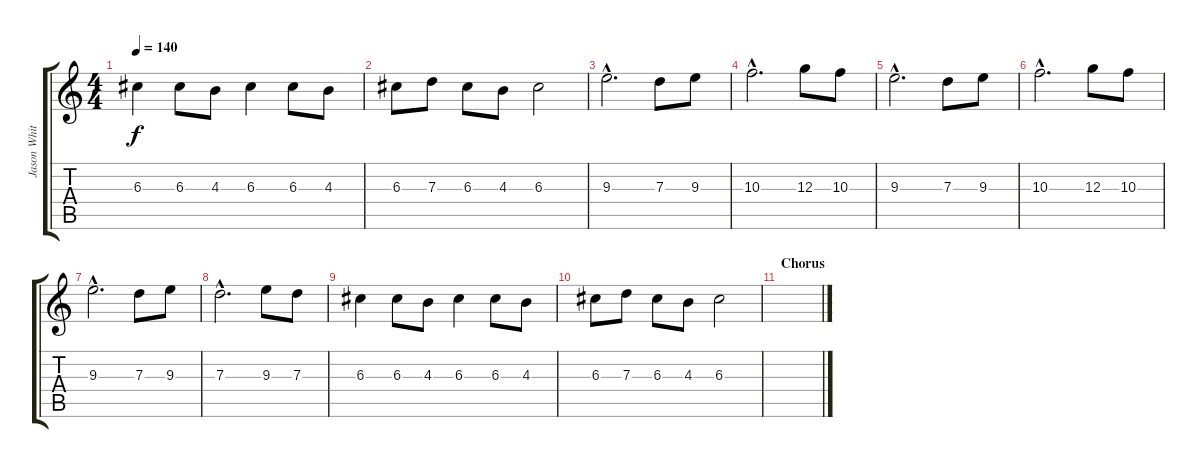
\track ("Jason White (Solo Guitar)" "Jason Whit") {instrument distortionguitar}
\staff {score tabs}
\tuning (E4 B3 G3 D3 A2 E2) {hide}
\ts (4 4)
\tempo 140
\clef g2
\ks c
6.3.4{dy f} 6.3.8 4.3.8 6.3.4 6.3.8 4.3.8 |
6.3.8 7.3.8 6.3.8 4.3.8 6.3.2 |
9.3{hac}.2{d} 7.3.8 9.3.8 |
10.3{hac}.2{d} 12.3.8 10.3.8 |
9.3{hac}.2{d} 7.3.8 9.3.8 |
10.3{hac}.2{d} 12.3.8 10.3.8 |
9.3{hac}.2{d} 7.3.8 9.3.8 |
7.3{hac}.2{d} 9.3.8 7.3.8 |
6.3.4 6.3.8 4.3.8 6.3.4 6.3.8 4.3.8 |
6.3.8 7.3.8 6.3.8 4.3.8 6.3.2 |
\section ("" "Chorus")
